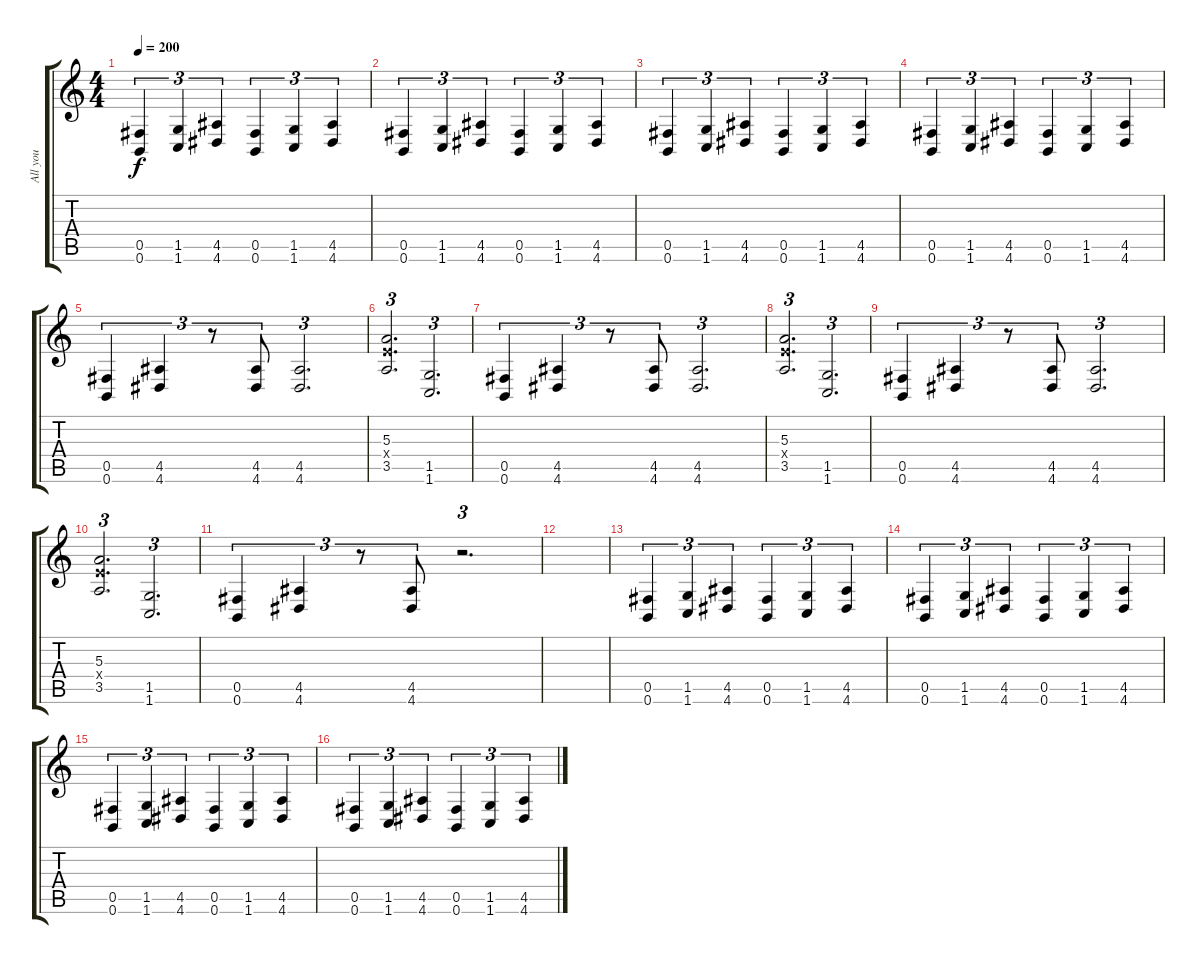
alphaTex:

\track ("All you " "All you ") {instrument distortionguitar}
\staff {score tabs}
\tuning (Db4 Ab3 E3 B2 Gb2 B1) {hide}
\ts (4 4)
\tempo 200
\clef g2
\ks c
(0.5 0.6).4{tu (3 2) dy f} (1.5 1.6).4{tu (3 2)} (4.5 4.6).4{tu (3 2)} (0.5 0.6).4{tu (3 2)} (1.5 1.6).4{tu (3 2)} (4.5 4.6).4{tu (3 2)} |
(0.5 0.6).4{tu (3 2)} (1.5 1.6).4{tu (3 2)} (4.5 4.6).4{tu (3 2)} (0.5 0.6).4{tu (3 2)} (1.5 1.6).4{tu (3 2)} (4.5 4.6).4{tu (3 2)} |
(0.5 0.6).4{tu (3 2)} (1.5 1.6).4{tu (3 2)} (4.5 4.6).4{tu (3 2)} (0.5 0.6).4{tu (3 2)} (1.5 1.6).4{tu (3 2)} (4.5 4.6).4{tu (3 2)} |
(0.5 0.6).4{tu (3 2)} (1.5 1.6).4{tu (3 2)} (4.5 4.6).4{tu (3 2)} (0.5 0.6).4{tu (3 2)} (1.5 1.6).4{tu (3 2)} (4.5 4.6).4{tu (3 2)} |
(0.5 0.6).4{tu (3 2)} (4.5 4.6).4{tu (3 2)} r.8{tu (3 2)} (4.5 4.6).8{tu (3 2)} (4.5 4.6).2{d tu (3 2)} |
(5.3 5.4{x} 3.5).2{d tu (3 2)} (1.5 1.6).2{d tu (3 2)} |
(0.5 0.6).4{tu (3 2)} (4.5 4.6).4{tu (3 2)} r.8{tu (3 2)} (4.5 4.6).8{tu (3 2)} (4.5 4.6).2{d tu (3 2)} |
(5.3 5.4{x} 3.5).2{d tu (3 2)} (1.5 1.6).2{d tu (3 2)} |
(0.5 0.6).4{tu (3 2)} (4.5 4.6).4{tu (3 2)} r.8{tu (3 2)} (4.5 4.6).8{tu (3 2)} (4.5 4.6).2{d tu (3 2)} |
(5.3 5.4{x} 3.5).2{d tu (3 2)} (1.5 1.6).2{d tu (3 2)} |
(0.5 0.6).4{tu (3 2)} (4.5 4.6).4{tu (3 2)} r.8{tu (3 2)} (4.5 4.6).8{tu (3 2)} r.2{d tu (3 2)} |
|
(0.5 0.6).4{tu (3 2)} (1.5 1.6).4{tu (3 2)} (4.5 4.6).4{tu (3 2)} (0.5 0.6).4{tu (3 2)} (1.5 1.6).4{tu (3 2)} (4.5 4.6).4{tu (3 2)} |
(0.5 0.6).4{tu (3 2)} (1.5 1.6).4{tu (3 2)} (4.5 4.6).4{tu (3 2)} (0.5 0.6).4{tu (3 2)} (1.5 1.6).4{tu (3 2)} (4.5 4.6).4{tu (3 2)} |
(0.5 0.6).4{tu (3 2)} (1.5 1.6).4{tu (3 2)} (4.5 4.6).4{tu (3 2)} (0.5 0.6).4{tu (3 2)} (1.5 1.6).4{tu (3 2)} (4.5 4.6).4{tu (3 2)} |
(0.5 0.6).4{tu (3 2)} (1.5 1.6).4{tu (3 2)} (4.5 4.6).4{tu (3 2)} (0.5 0.6).4{tu (3 2)} (1.5 1.6).4{tu (3 2)} (4.5 4.6).4{tu (3 2)}
